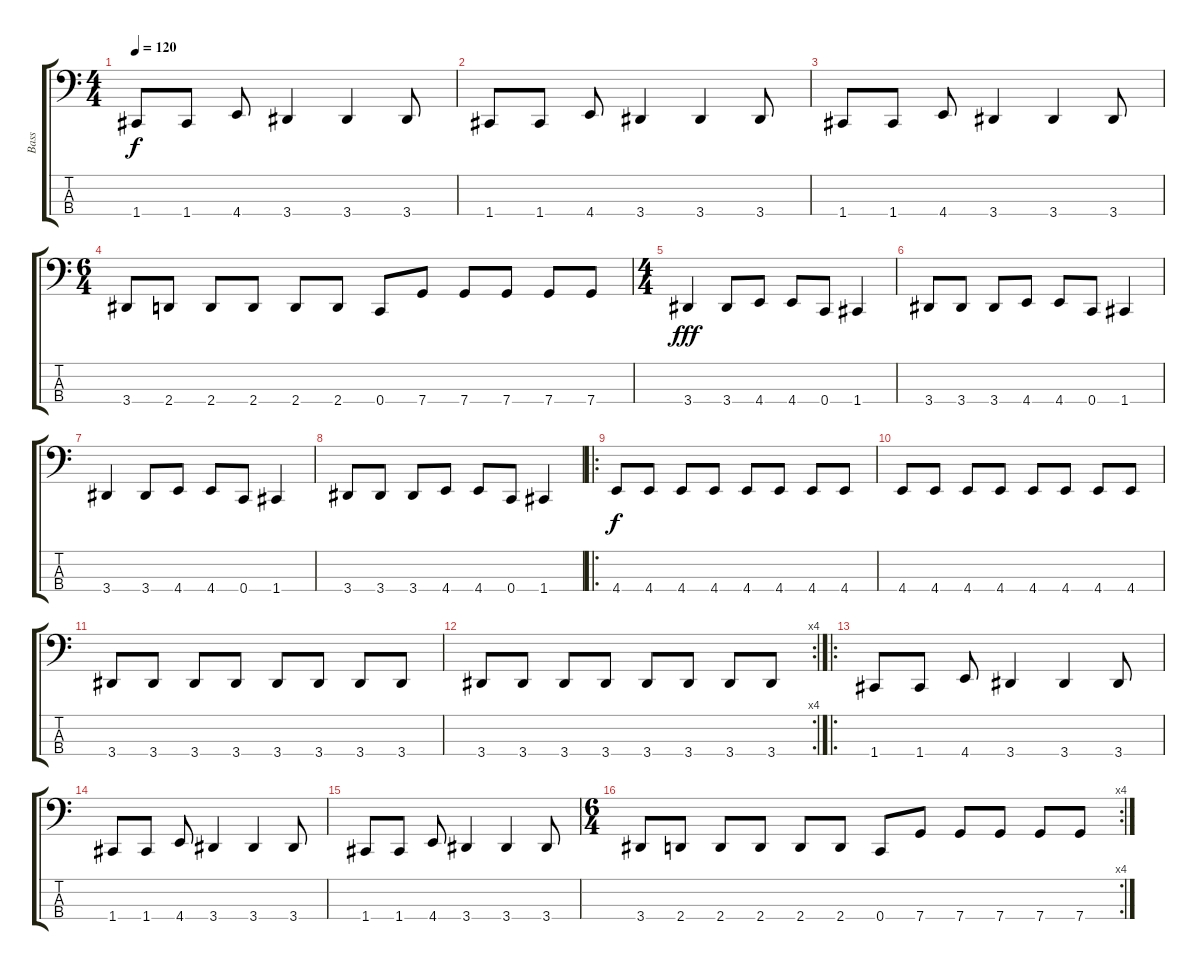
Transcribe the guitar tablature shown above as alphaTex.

\track ("Bass" "Bass") {instrument electricbassfinger}
\staff {score tabs}
\tuning (F2 C2 G1 C1) {hide}
\ts (4 4)
\tempo 120
\clef f4
\ks c
1.4.8{dy f} 1.4.8 4.4.8 3.4.4 3.4.4 3.4.8 |
1.4.8 1.4.8 4.4.8 3.4.4 3.4.4 3.4.8 |
1.4.8 1.4.8 4.4.8 3.4.4 3.4.4 3.4.8 |
\ts (6 4)
3.4.8 2.4.8 2.4.8 2.4.8 2.4.8 2.4.8 0.4.8 7.4.8 7.4.8 7.4.8 7.4.8 7.4.8 |
\ts (4 4)
3.4.4{dy fff} 3.4.8 4.4.8 4.4.8 0.4.8 1.4.4 |
3.4.8 3.4.8 3.4.8 4.4.8 4.4.8 0.4.8 1.4.4 |
3.4.4 3.4.8 4.4.8 4.4.8 0.4.8 1.4.4 |
3.4.8 3.4.8 3.4.8 4.4.8 4.4.8 0.4.8 1.4.4 |
\ro
4.4.8{dy f} 4.4.8 4.4.8 4.4.8 4.4.8 4.4.8 4.4.8 4.4.8 |
4.4.8 4.4.8 4.4.8 4.4.8 4.4.8 4.4.8 4.4.8 4.4.8 |
3.4.8 3.4.8 3.4.8 3.4.8 3.4.8 3.4.8 3.4.8 3.4.8 |
\rc 4
3.4.8 3.4.8 3.4.8 3.4.8 3.4.8 3.4.8 3.4.8 3.4.8 |
\ro
1.4.8 1.4.8 4.4.8 3.4.4 3.4.4 3.4.8 |
1.4.8 1.4.8 4.4.8 3.4.4 3.4.4 3.4.8 |
1.4.8 1.4.8 4.4.8 3.4.4 3.4.4 3.4.8 |
\rc 4
\ts (6 4)
3.4.8 2.4.8 2.4.8 2.4.8 2.4.8 2.4.8 0.4.8 7.4.8 7.4.8 7.4.8 7.4.8 7.4.8
